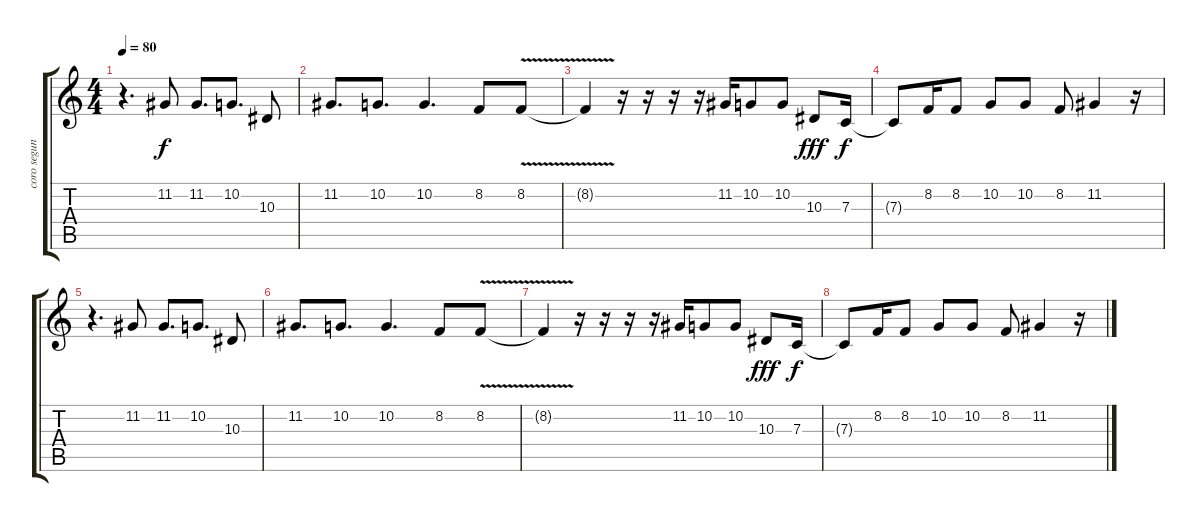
\track ("coro segunda" "coro segun") {instrument bassoon}
\staff {score tabs}
\tuning (D4 A3 F3 C3 G2 C2) {hide}
\ts (4 4)
\tempo 80
\clef g2
\ks c
r.4{d dy f} 11.2.8 11.2.8{d} 10.2.8{d} 10.3.8 |
11.2.8{d} 10.2.8{d} 10.2.4{d} 8.2.8 8.2{v}.8 |
8.2{t}.4 r.16 r.16 r.16 r.16 11.2.16 10.2.8 10.2.8 10.3.8{dy fff} 7.3.16{dy f} |
7.3{t}.8 8.2.16 8.2.8 10.2.8 10.2.8 8.2.8 11.2.4 r.16 |
r.4{d} 11.2.8 11.2.8{d} 10.2.8{d} 10.3.8 |
11.2.8{d} 10.2.8{d} 10.2.4{d} 8.2.8 8.2{v}.8 |
8.2{t}.4 r.16 r.16 r.16 r.16 11.2.16 10.2.8 10.2.8 10.3.8{dy fff} 7.3.16{dy f} |
7.3{t}.8 8.2.16 8.2.8 10.2.8 10.2.8 8.2.8 11.2.4 r.16
